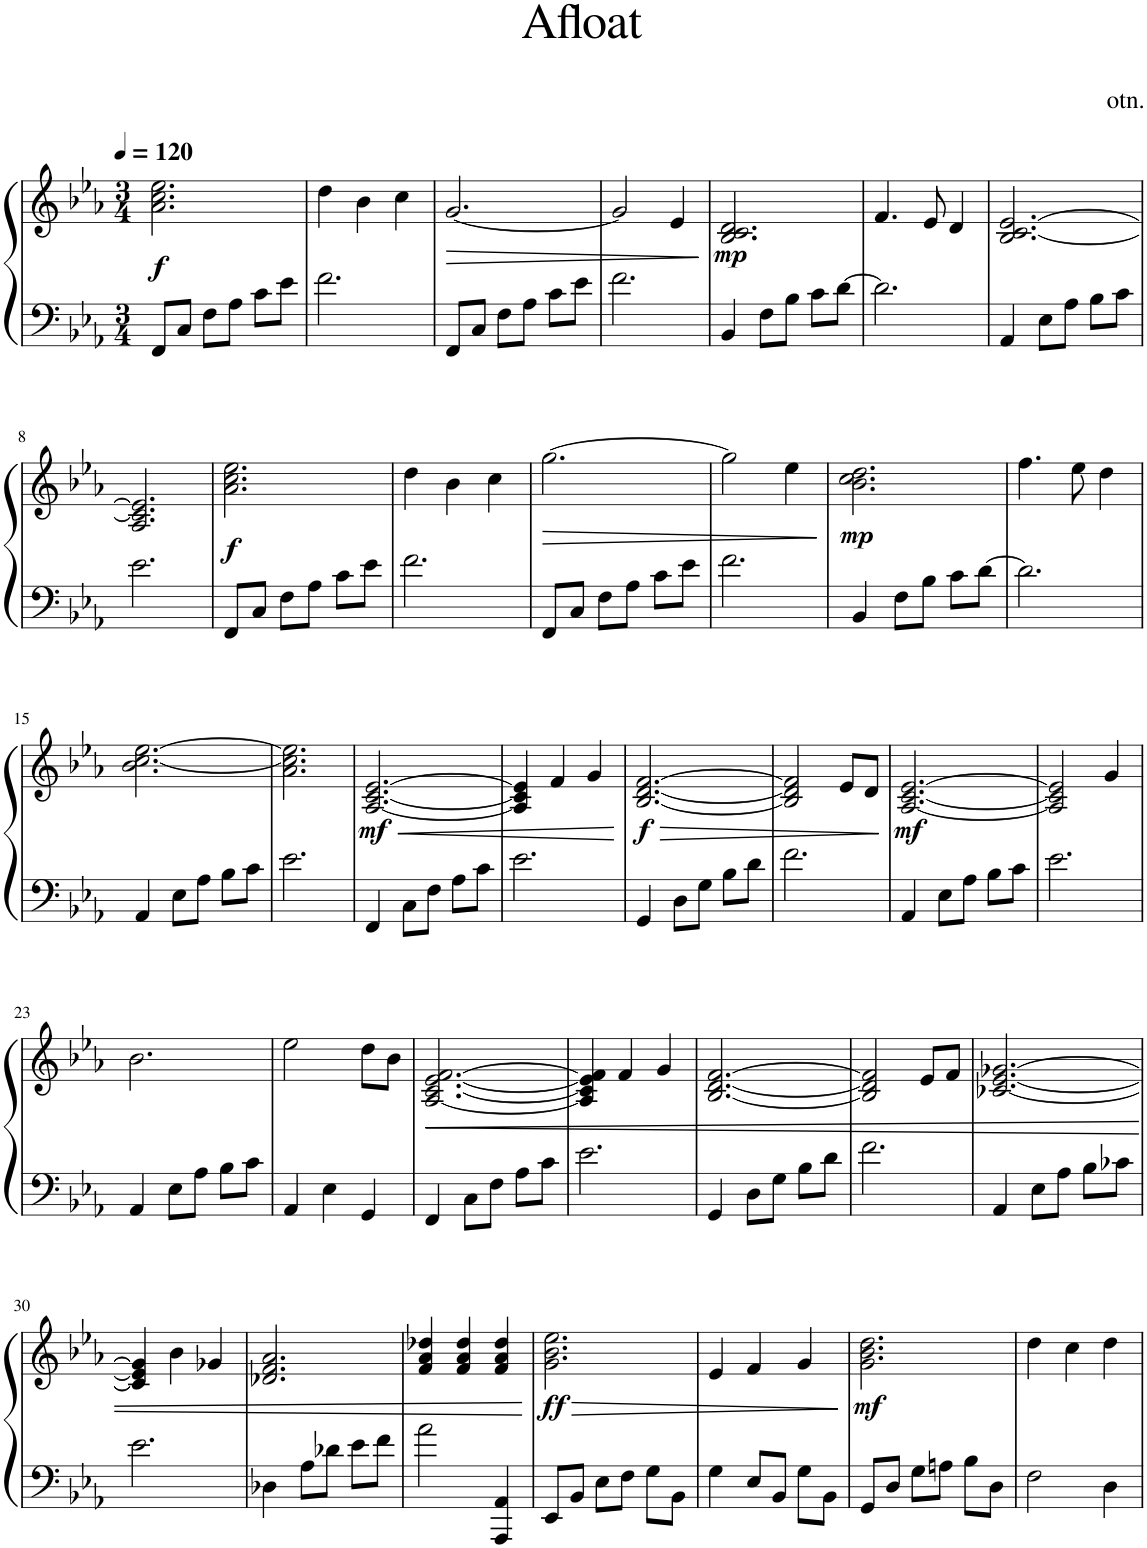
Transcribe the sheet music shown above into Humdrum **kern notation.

**kern	**kern	**dynam
*part1	*part1	*part1
*staff2	*staff1	*staff1/2
*I"Piano	*	*
*I'Pno.	*	*
*clefF4	*clefG2	*
*k[b-e-a-]	*k[b-e-a-]	*
*M3/4	*M3/4	*
*MM120	*MM120	*
=1	=1	=1
!	!	!LO:DY:b
8FF/L	2.a-\ 2.cc\ 2.ee-\	f
8C/J	.	.
8F\L	.	.
8A-\J	.	.
8c\L	.	.
8e-\J	.	.
=2	=2	=2
2.f\	4dd\	.
.	4b-\	.
.	4cc\	.
=3	=3	=3
!	!	!LO:HP:b
8FF/L	[2.g/	>
8C/J	.	.
8F\L	.	.
8A-\J	.	.
8c\L	.	.
8e-\J	.	.
=4	=4	=4
2.f\	2g/]	.
.	4e-/	.
.	.	]
=5	=5	=5
!	!	!LO:DY:b
4BB-/	2.B-/ 2.c/ 2.d/	mp
8F\L	.	.
8B-\J	.	.
8c\L	.	.
[8d\J	.	.
=6	=6	=6
2.d\]	4.f/	.
.	8e-/	.
.	4d/	.
=7	=7	=7
4AA-/	2.B-/ [2.c/ [2.e-/	.
8E-\L	.	.
8A-\J	.	.
8B-\L	.	.
8c\J	.	.
!!LO:LB:g=z
=8	=8	=8
2.e-\	2.A-/ 2.c/] 2.e-/]	.
=9	=9	=9
!	!	!LO:DY:b
8FF/L	2.a-\ 2.cc\ 2.ee-\	f
8C/J	.	.
8F\L	.	.
8A-\J	.	.
8c\L	.	.
8e-\J	.	.
=10	=10	=10
2.f\	4dd\	.
.	4b-\	.
.	4cc\	.
=11	=11	=11
!	!	!LO:HP:b
8FF/L	[2.gg\	>
8C/J	.	.
8F\L	.	.
8A-\J	.	.
8c\L	.	.
8e-\J	.	.
=12	=12	=12
2.f\	2gg\]	.
.	4ee-\	.
.	.	]
=13	=13	=13
!	!	!LO:DY:b
4BB-/	2.b-\ 2.cc\ 2.dd\	mp
8F\L	.	.
8B-\J	.	.
8c\L	.	.
[8d\J	.	.
=14	=14	=14
2.d\]	4.ff\	.
.	8ee-\	.
.	4dd\	.
!!LO:LB:g=z
=15	=15	=15
4AA-/	2.b-\ [2.cc\ [2.ee-\	.
8E-\L	.	.
8A-\J	.	.
8B-\L	.	.
8c\J	.	.
=16	=16	=16
2.e-\	2.a-\ 2.cc\] 2.ee-\]	.
=17	=17	=17
!	!	!LO:HP:b
!	!	!LO:DY:n=1:b
4FF/	[2.A-/ [2.c/ [2.e-/	< mf
8C\L	.	.
8F\J	.	.
8A-\L	.	.
8c\J	.	.
=18	=18	=18
2.e-\	4A-/] 4c/] 4e-/]	.
.	4f/	.
.	4g/	.
.	.	[
=19	=19	=19
!	!	!LO:HP:b
!	!	!LO:DY:n=1:b
4GG/	[2.B-/ [2.d/ [2.f/	> f
8D\L	.	.
8G\J	.	.
8B-\L	.	.
8d\J	.	.
=20	=20	=20
2.f\	2B-/] 2d/] 2f/]	.
.	8e-/L	.
.	8d/J	.
.	.	]
=21	=21	=21
!	!	!LO:DY:b
4AA-/	[2.A-/ [2.c/ [2.e-/	mf
8E-\L	.	.
8A-\J	.	.
8B-\L	.	.
8c\J	.	.
=22	=22	=22
2.e-\	2A-/] 2c/] 2e-/]	.
.	4g/	.
!!LO:LB:g=z
=23	=23	=23
4AA-/	2.b-\	.
8E-\L	.	.
8A-\J	.	.
8B-\L	.	.
8c\J	.	.
=24	=24	=24
4AA-/	2ee-\	.
4E-\	.	.
4GG/	8dd\L	.
.	8b-\J	.
=25	=25	=25
!	!	!LO:HP:b
4FF/	[2.A-/ [2.c/ [2.e-/ [2.f/	<
8C\L	.	.
8F\J	.	.
8A-\L	.	.
8c\J	.	.
=26	=26	=26
2.e-\	4A-/] 4c/] 4e-/] 4f/]	.
.	4f/	.
.	4g/	.
=27	=27	=27
4GG/	[2.B-/ [2.d/ [2.f/	.
8D\L	.	.
8G\J	.	.
8B-\L	.	.
8d\J	.	.
=28	=28	=28
2.f\	2B-/] 2d/] 2f/]	.
.	8e-/L	.
.	8f/J	.
=29	=29	=29
4AA-/	[2.c-X/ [2.e-/ [2.g-X/	.
8E-\L	.	.
8A-\J	.	.
8B-\L	.	.
8c-X\J	.	.
!!LO:LB:g=z
=30	=30	=30
2.e-\	4c-/] 4e-/] 4g-/]	.
.	4b-\	.
.	4g-X/	.
=31	=31	=31
4D-X\	2.d-X/ 2.f/ 2.a-/	.
8A-\L	.	.
8d-X\J	.	.
8e-\L	.	.
8f\J	.	.
=32	=32	=32
2a-\	4f/ 4a-/ 4dd-X/	.
.	4f/ 4a-/ 4dd-/	.
4AAA-/ 4AA-/	4f/ 4a-/ 4dd-/	.
.	.	[
=33	=33	=33
!	!	!LO:HP:b
!	!	!LO:DY:n=1:b
8EE-/L	2.g\ 2.b-\ 2.ee-\	> ff
8BB-/J	.	.
8E-\L	.	.
8F\J	.	.
8G\L	.	.
8BB-\J	.	.
=34	=34	=34
4G\	4e-/	.
8E-/L	4f/	.
8BB-/J	.	.
8G\L	4g/	.
8BB-\J	.	.
.	.	]
=35	=35	=35
!	!	!LO:DY:b
8GG/L	2.g\ 2.b-\ 2.dd\	mf
8D/J	.	.
8G\L	.	.
8An\J	.	.
8B-\L	.	.
8D\J	.	.
=36	=36	=36
2F\	4dd\	.
.	4cc\	.
4D\	4dd\	.
=	=	=
*-	*-	*-
